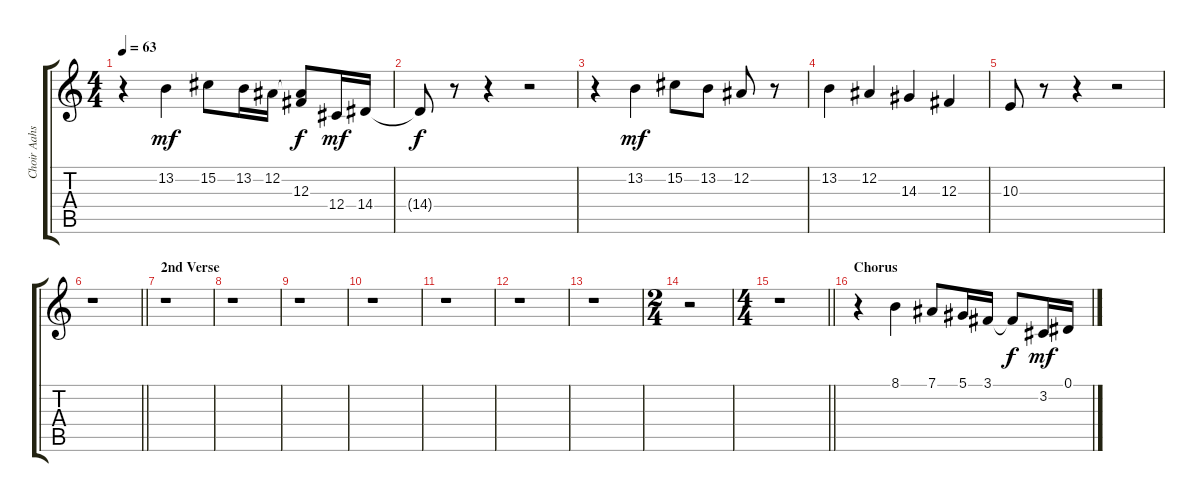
\track ("Choir Aahs (Duff_Izzy)" "Choir Aahs") {instrument choiraahs}
\staff {score tabs}
\tuning (Eb4 Bb3 Gb3 Db3 Ab2 Eb2) {hide}
\ts (4 4)
\tempo 63
\clef g2
\ks c
r.4{dy f} 13.2.4{dy mf} 15.2.8 13.2.16 12.2.16 (12.2{t} 12.3{t}).8{dy f} 12.4.16{dy mf} 14.4.16 |
14.4{t}.8{dy f} r.8 r.4 r.2 |
r.4 13.2.4{dy mf} 15.2.8 13.2.8 12.2.8 r.8 |
13.2.4 12.2.4 14.3.4 12.3.4 |
10.3.8 r.8 r.4 r.2 |
\barLineRight lightlight
r.1 |
\section ("" "2nd Verse")
r.1 |
r.1 |
r.1 |
r.1 |
r.1 |
r.1 |
r.1 |
\ts (2 4)
r.2 |
\ts (4 4)
\barLineRight lightlight
r.1 |
\section ("" "Chorus")
r.4 8.1.4 7.1.8 5.1.16 3.1.16 3.1{t}.8{dy f} 3.2.16{dy mf} 0.1.16
